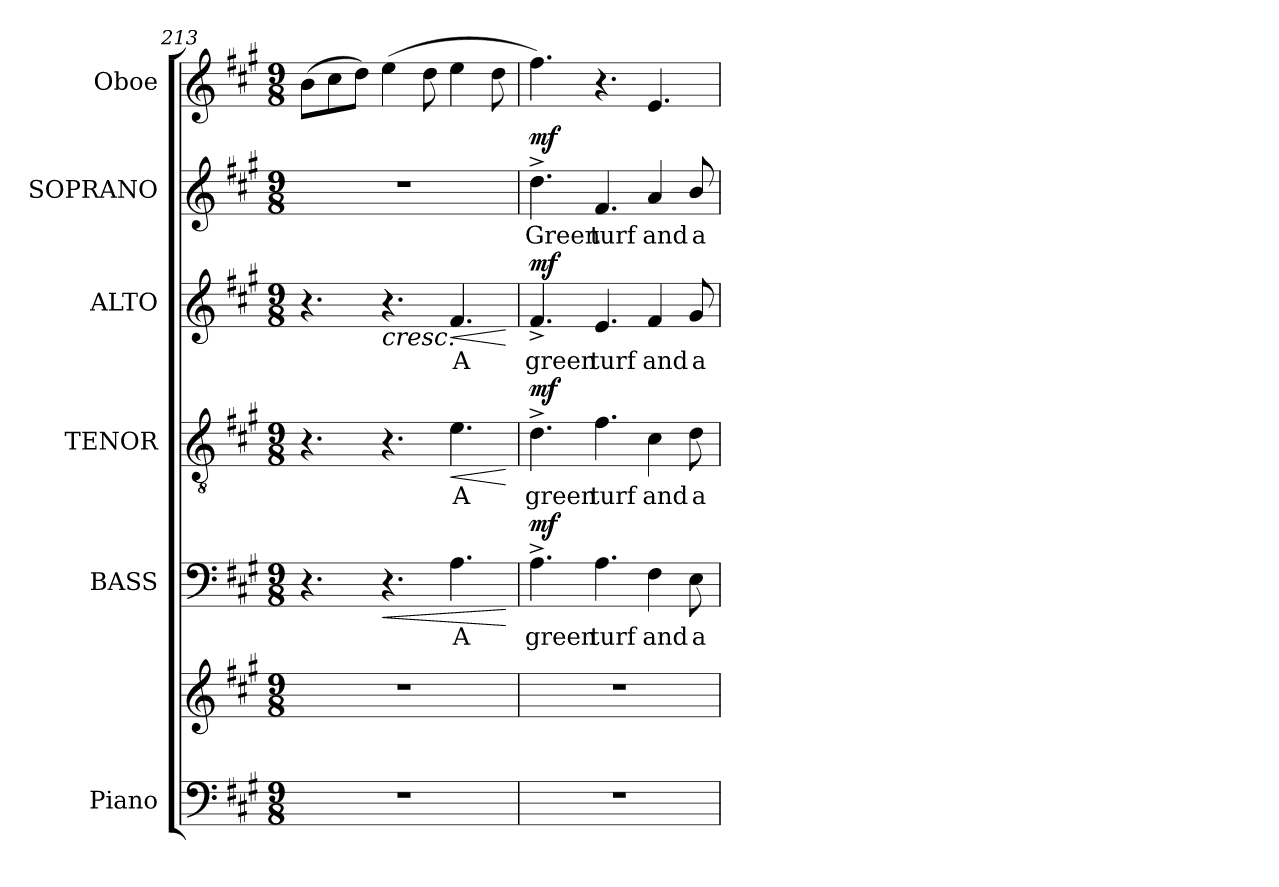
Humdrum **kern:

**kern	**kern	**kern	**text	**dynam	**kern	**text	**dynam	**kern	**text	**dynam	**kern	**text	**dynam	**kern
*part6	*part6	*part5	*part5	*part5	*part4	*part4	*part4	*part3	*part3	*part3	*part2	*part2	*part2	*part1
*staff7	*staff6	*staff5	*staff5	*staff5	*staff4	*staff4	*staff4	*staff3	*staff3	*staff3	*staff2	*staff2	*staff2	*staff1
*I"Piano	*	*I"BASS	*	*	*I"TENOR	*	*	*I"ALTO	*	*	*I"SOPRANO	*	*	*I"Oboe
*I'Pno.	*	*I'B.	*	*	*I'T.	*	*	*I'A.	*	*	*I'S.	*	*	*I'Ob.
!!LO:LB:g=z
*clefF4	*clefG2	*clefF4	*	*	*clefGv2	*	*	*clefG2	*	*	*clefG2	*	*	*clefG2
*	*	*	*	*	*ITrd7c12	*	*	*	*	*	*	*	*	*
*k[f#c#g#]	*k[f#c#g#]	*k[f#c#g#]	*	*	*k[f#c#g#]	*	*	*k[f#c#g#]	*	*	*k[f#c#g#]	*	*	*k[f#c#g#]
*A:	*A:	*A:	*	*	*A:	*	*	*A:	*	*	*A:	*	*	*A:
*M9/8	*M9/8	*M9/8	*	*	*M9/8	*	*	*M9/8	*	*	*M9/8	*	*	*M9/8
=213	=213	=213	=213	=213	=213	=213	=213	=213	=213	=213	=213	=213	=213	=213
!LO:N:vis=1	!LO:N:vis=1	!	!	!	!	!	!	!	!	!	!LO:N:vis=1	!	!	!
8%9r	8%9r	4.r	.	.	4.r	.	.	4.r	.	.	8%9r	.	.	(8bi\L
.	.	.	.	.	.	.	.	.	.	.	.	.	.	8cc#i\
.	.	.	.	.	.	.	.	.	.	.	.	.	.	8ddi\J)
!	!	!	!	!LO:HP:b	!	!	!	!	!	!LO:HP:b	!	!	!	!
.	.	4.r	.	<	4.r	.	.	4.r	.	<	.	.	.	(4eei\
.	.	.	.	.	.	.	.	.	.	.	.	.	.	8ddi\
!	!	!	!LO:LY:b:color=#000000	!	!	!	!	!	!	!	!	!	!	!
!	!	!	!	!	!	!LO:LY:b:color=#000000	!LO:HP:b	!	!	!	!	!	!	!
!	!	!	!	!	!	!	!	!	!LO:LY:b:color=#000000	!LO:HP:b	!	!	!	!
.	.	4.Ai\	A	.	4.Ei\	A	<	4.f#i/	A	<	.	.	.	4eei\
.	.	.	.	.	.	.	.	.	.	.	.	.	.	8ddi\
.	.	.	.	[	.	.	[	.	.	[	.	.	.	.
=214	=214	=214	=214	=214	=214	=214	=214	=214	=214	=214	=214	=214	=214	=214
!LO:N:vis=1	!LO:N:vis=1	!	!	!	!	!	!	!	!	!	!	!	!	!
!	!	!	!LO:LY:b:color=#000000	!	!	!	!	!	!	!	!	!	!	!
!	!	!	!	!	!	!LO:LY:b:color=#000000	!	!	!	!	!	!	!	!
!	!	!	!	!	!	!	!	!	!LO:LY:b:color=#000000	!	!	!	!	!
!	!	!	!	!	!	!	!	!	!	!	!	!LO:LY:b:color=#000000	!	!
8%9r	8%9r	4.A^i\	green	mf	4.D^i\	green	mf	4.f#^i/	green	mf	4.dd^i\	Green	mf	4.ff#i\)
!	!	!	!LO:LY:b:color=#000000	!	!	!	!	!	!	!	!	!	!	!
!	!	!	!	!	!	!LO:LY:b:color=#000000	!	!	!	!	!	!	!	!
!	!	!	!	!	!	!	!	!	!LO:LY:b:color=#000000	!	!	!	!	!
!	!	!	!	!	!	!	!	!	!	!	!	!LO:LY:b:color=#000000	!	!
.	.	4.Ai\	turf	.	4.F#i\	turf	.	4.ei/	turf	[	4.f#i/	turf	.	4.r
!	!	!	!LO:LY:b:color=#000000	!	!	!	!	!	!	!	!	!	!	!
!	!	!	!	!	!	!LO:LY:b:color=#000000	!	!	!	!	!	!	!	!
!	!	!	!	!	!	!	!	!	!LO:LY:b:color=#000000	!	!	!	!	!
!	!	!	!	!	!	!	!	!	!	!	!	!LO:LY:b:color=#000000	!	!
.	.	4F#i\	and	.	4C#i\	and	.	4f#i/	and	.	4ai/	and	.	4.ei/
!	!	!	!LO:LY:b:color=#000000	!	!	!	!	!	!	!	!	!	!	!
!	!	!	!	!	!	!LO:LY:b:color=#000000	!	!	!	!	!	!	!	!
!	!	!	!	!	!	!	!	!	!LO:LY:b:color=#000000	!	!	!	!	!
!	!	!	!	!	!	!	!	!	!	!	!	!LO:LY:b:color=#000000	!	!
.	.	8Ei\	a	.	8Di\	a	.	8g#i/	a	.	8bi/	a	.	.
=	=	=	=	=	=	=	=	=	=	=	=	=	=	=
*-	*-	*-	*-	*-	*-	*-	*-	*-	*-	*-	*-	*-	*-	*-
